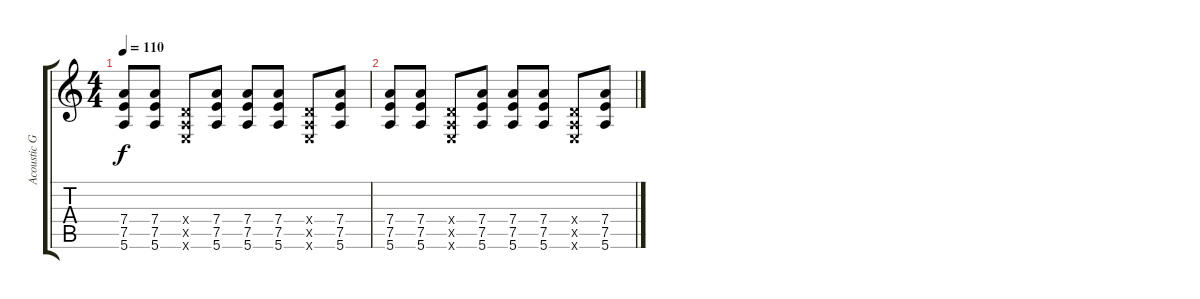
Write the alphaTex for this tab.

\track ("Acoustic Guitar 2" "Acoustic G") {instrument acousticguitarsteel}
\staff {score tabs}
\tuning (E4 B3 G3 D3 A2 E2) {hide}
\ts (4 4)
\tempo 110
\clef g2
\ks c
(7.4 7.5 5.6).8{dy f} (7.4 7.5 5.6).8 (0.4{x} 0.5{x} 0.6{x}).8 (7.4 7.5 5.6).8 (7.4 7.5 5.6).8 (7.4 7.5 5.6).8 (0.4{x} 0.5{x} 0.6{x}).8 (7.4 7.5 5.6).8 |
(7.4 7.5 5.6).8 (7.4 7.5 5.6).8 (0.4{x} 0.5{x} 0.6{x}).8 (7.4 7.5 5.6).8 (7.4 7.5 5.6).8 (7.4 7.5 5.6).8 (0.4{x} 0.5{x} 0.6{x}).8 (7.4 7.5 5.6).8
